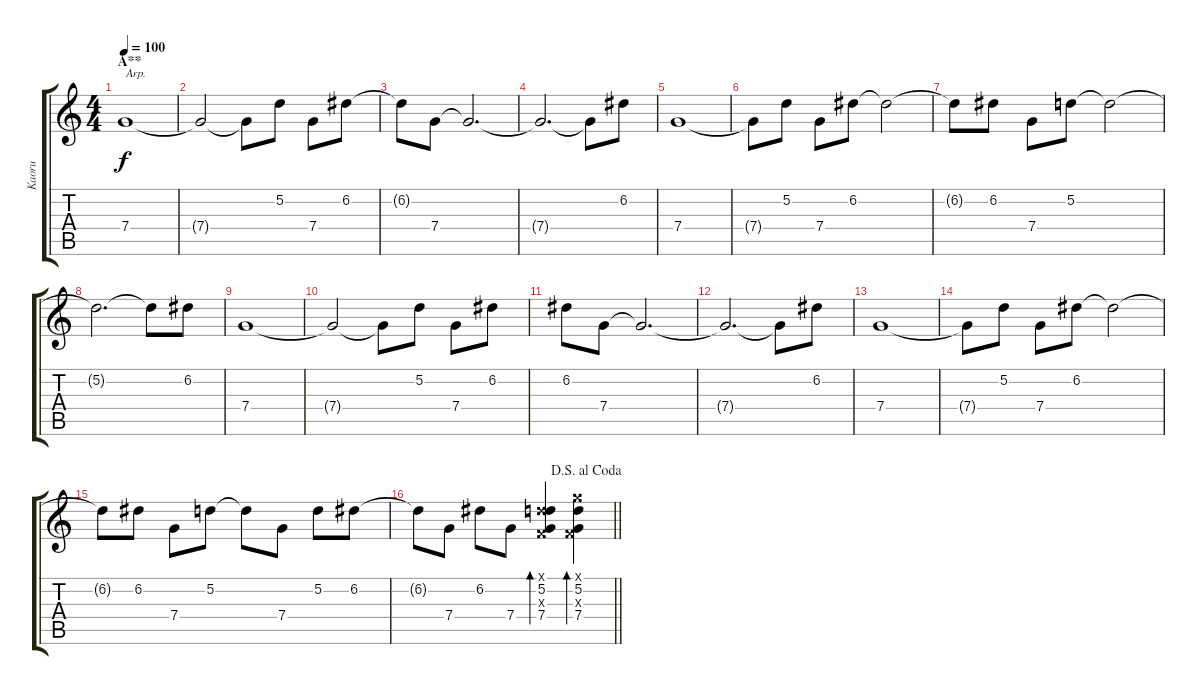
\track ("Kaoru" "Kaoru") {instrument acousticguitarsteel}
\staff {score tabs}
\tuning (D4 A3 F3 C3 G2 D2) {hide}
\ts (4 4)
\section ("" "A**")
\tempo 100
\clef g2
\ks c
7.4.1{txt "Arp." dy f} |
7.4{t}.2 7.4{t}.8 5.2.8 7.4.8 6.2.8 |
6.2{t}.8 7.4.8 7.4{t}.2{d} |
7.4{t}.2{d} 7.4{t}.8 6.2.8 |
7.4.1 |
7.4{t}.8 5.2.8 7.4.8 6.2.8 6.2{t}.2 |
6.2{t}.8 6.2.8 7.4.8 5.2.8 5.2{t}.2 |
5.2{t}.2{d} 5.2{t}.8 6.2.8 |
7.4.1 |
7.4{t}.2 7.4{t}.8 5.2.8 7.4.8 6.2.8 |
6.2.8 7.4.8 7.4{t}.2{d} |
7.4{t}.2{d} 7.4{t}.8 6.2.8 |
7.4.1 |
7.4{t}.8 5.2.8 7.4.8 6.2.8 6.2{t}.2 |
6.2{t}.8 6.2.8 7.4.8 5.2.8 5.2{t}.8 7.4.8 5.2.8 6.2.8 |
\jump dalsegnoalcoda
\barLineRight lightlight
6.2{t}.8 7.4.8 6.2.8 7.4.8 (0.1{x} 5.2 0.3{x} 7.4).4{bd 240} (5.1{x} 5.2 0.3{x} 7.4).4{bd 240}
